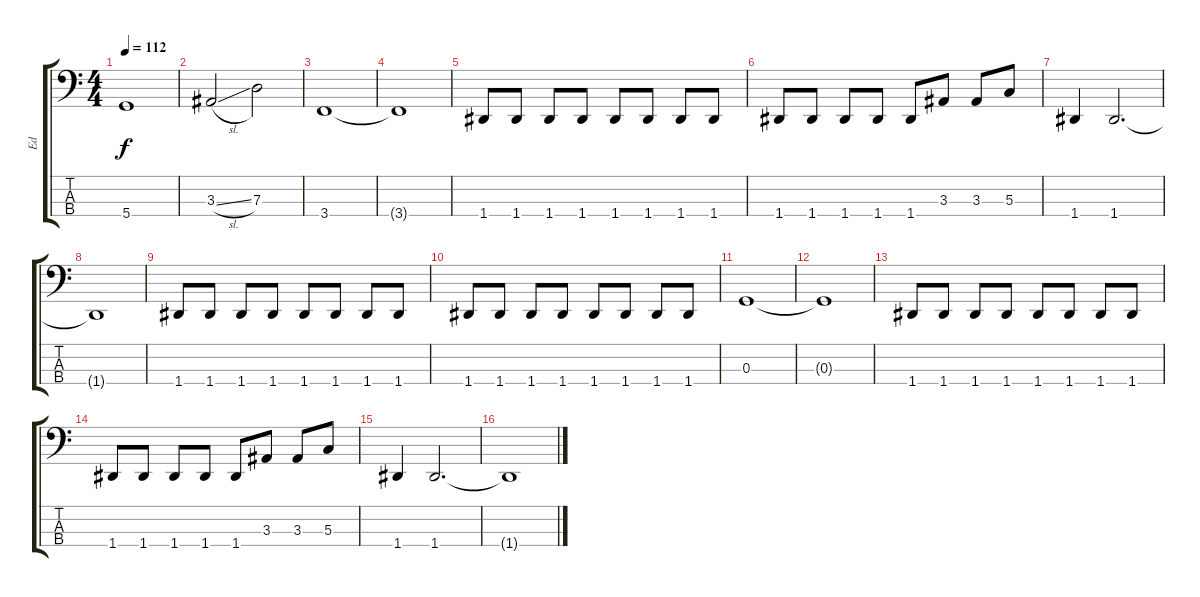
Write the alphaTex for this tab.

\track ("Ed" "Ed") {instrument electricbasspick}
\staff {score tabs}
\tuning (F2 C2 G1 D1) {hide}
\ts (4 4)
\tempo 112
\clef f4
\ks c
5.4.1{dy f} |
3.3{sl}.2 7.3.2 |
3.4.1 |
3.4{t}.1 |
1.4.8 1.4.8 1.4.8 1.4.8 1.4.8 1.4.8 1.4.8 1.4.8 |
1.4.8 1.4.8 1.4.8 1.4.8 1.4.8 3.3.8 3.3.8 5.3.8 |
1.4.4 1.4.2{d} |
1.4{t}.1 |
1.4.8 1.4.8 1.4.8 1.4.8 1.4.8 1.4.8 1.4.8 1.4.8 |
1.4.8 1.4.8 1.4.8 1.4.8 1.4.8 1.4.8 1.4.8 1.4.8 |
0.3.1 |
0.3{t}.1 |
1.4.8 1.4.8 1.4.8 1.4.8 1.4.8 1.4.8 1.4.8 1.4.8 |
1.4.8 1.4.8 1.4.8 1.4.8 1.4.8 3.3.8 3.3.8 5.3.8 |
1.4.4 1.4.2{d} |
1.4{t}.1
